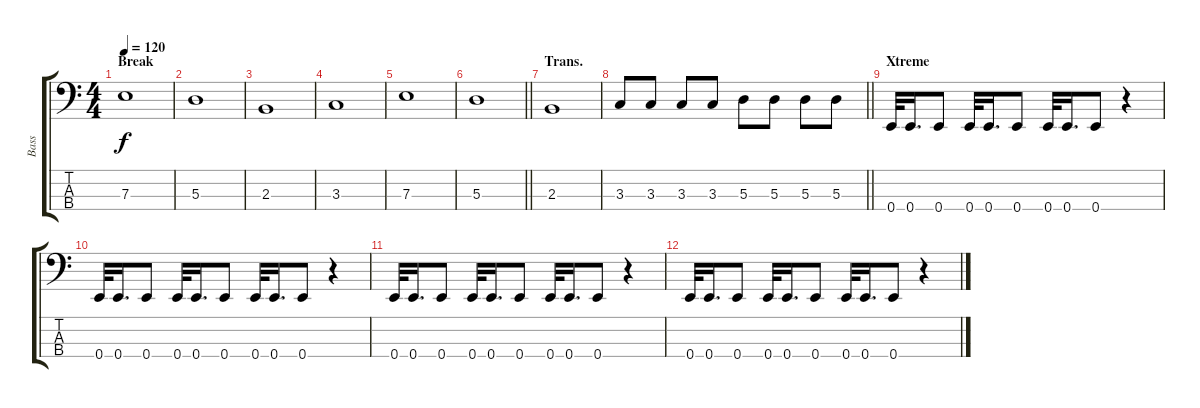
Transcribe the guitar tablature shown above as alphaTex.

\track ("Bass" "Bass") {instrument electricbassfinger}
\staff {score tabs}
\tuning (G2 D2 A1 E1) {hide}
\ts (4 4)
\section ("" "Break")
\tempo 120
\clef f4
\ks c
7.3.1{dy f} |
5.3.1 |
2.3.1 |
3.3.1 |
7.3.1 |
\barLineRight lightlight
5.3.1 |
\section ("" "Trans.")
2.3.1 |
\barLineRight lightlight
3.3.8 3.3.8 3.3.8 3.3.8 5.3.8 5.3.8 5.3.8 5.3.8 |
\section ("" "Xtreme")
0.4.32 0.4.16{d} 0.4.8 0.4.32 0.4.16{d} 0.4.8 0.4.32 0.4.16{d} 0.4.8 r.4 |
0.4.32 0.4.16{d} 0.4.8 0.4.32 0.4.16{d} 0.4.8 0.4.32 0.4.16{d} 0.4.8 r.4 |
0.4.32 0.4.16{d} 0.4.8 0.4.32 0.4.16{d} 0.4.8 0.4.32 0.4.16{d} 0.4.8 r.4 |
0.4.32 0.4.16{d} 0.4.8 0.4.32 0.4.16{d} 0.4.8 0.4.32 0.4.16{d} 0.4.8 r.4
